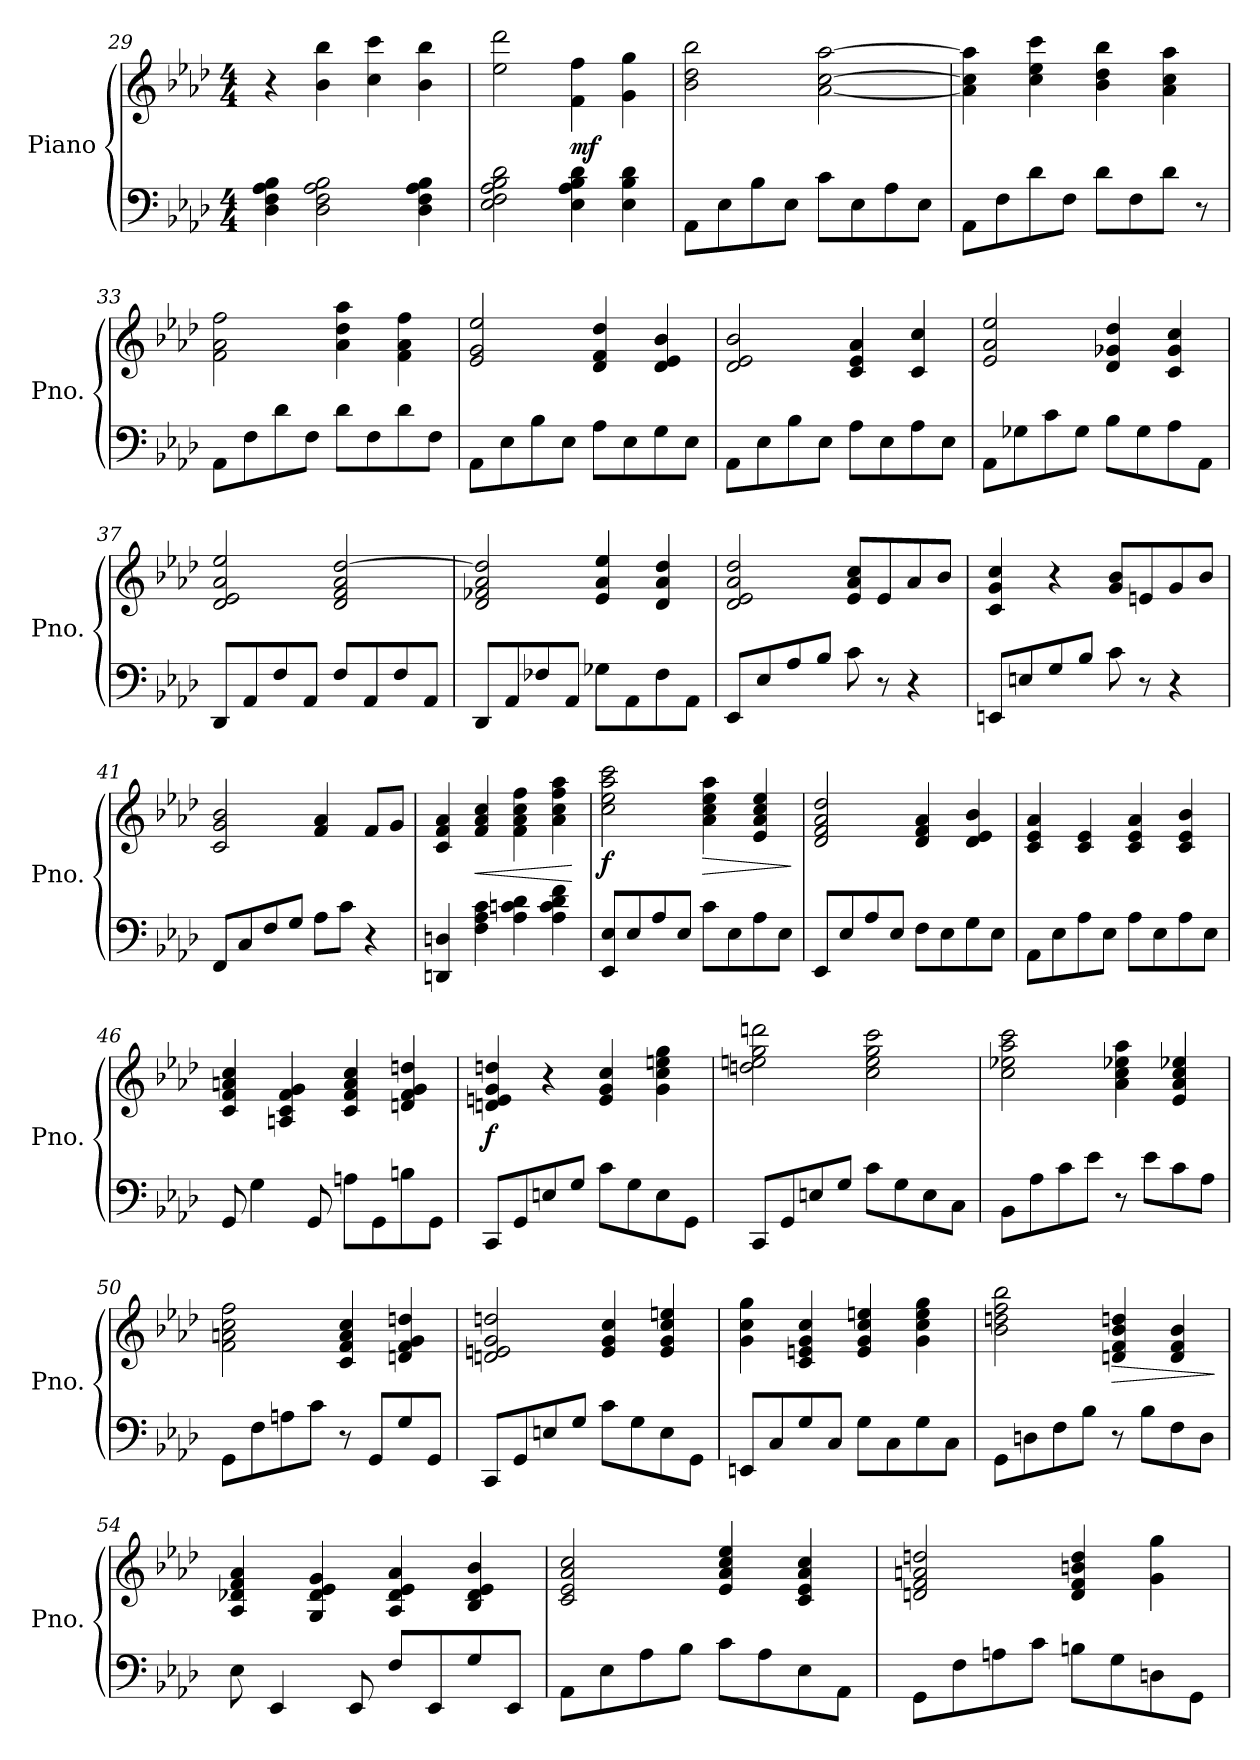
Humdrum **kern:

**kern	**kern	**dynam
*part1	*part1	*part1
*staff2	*staff1	*staff1/2
*I"Piano	*	*
*I'Pno.	*	*
*clefF4	*clefG2	*
*k[b-e-a-d-]	*k[b-e-a-d-]	*
*M4/4	*M4/4	*
=29	=29	=29
4D-\ 4F\ 4A-\ 4B-\	4r	.
2D-\ 2F\ 2A-\ 2B-\	4b-\ 4bb-\	.
.	4cc\ 4ccc\	.
4D-\ 4F\ 4A-\ 4B-\	4b-\ 4bb-\	.
=30	=30	=30
2E-\ 2F\ 2A-\ 2B-\ 2d-\	2ee-\ 2ddd-\	.
!	!	!LO:DY:b
4E-\ 4A-\ 4B-\ 4d-\	4f\ 4ff\	mf
4E-\ 4B-\ 4d-\	4g\ 4gg\	.
=31	=31	=31
8AA-\L	2b-\ 2dd-\ 2bb-\	.
8E-\	.	.
8B-\	.	.
8E-\J	.	.
8c\L	[2a-\ [2cc\ [2aa-\	.
8E-\	.	.
8A-\	.	.
8E-\J	.	.
=32	=32	=32
8AA-\L	4a-\] 4cc\] 4aa-\]	.
8F\	.	.
8d-\	4cc\ 4ee-\ 4ccc\	.
8F\J	.	.
8d-\L	4b-\ 4dd-\ 4bb-\	.
8F\	.	.
8d-\J	4a-\ 4cc\ 4aa-\	.
8r	.	.
=33	=33	=33
8AA-\L	2f\ 2a-\ 2ff\	.
8F\	.	.
8d-\	.	.
8F\J	.	.
8d-\L	4a-\ 4dd-\ 4aa-\	.
8F\	.	.
8d-\	4f\ 4a-\ 4ff\	.
8F\J	.	.
!!LO:LB:g=z
=34	=34	=34
8AA-\L	2e-/ 2g/ 2ee-/	.
8E-\	.	.
8B-\	.	.
8E-\J	.	.
8A-\L	4d-/ 4f/ 4dd-/	.
8E-\	.	.
8G\	4d-/ 4e-/ 4b-/	.
8E-\J	.	.
=35	=35	=35
8AA-\L	2d-/ 2e-/ 2b-/	.
8E-\	.	.
8B-\	.	.
8E-\J	.	.
8A-\L	4c/ 4e-/ 4a-/	.
8E-\	.	.
8A-\	4c/ 4cc/	.
8E-\J	.	.
=36	=36	=36
8AA-\L	2e-/ 2a-/ 2ee-/	.
8G-X\	.	.
8c\	.	.
8G-\J	.	.
8B-\L	4d-/ 4g-X/ 4dd-/	.
8G-\	.	.
8A-\	4c/ 4g-/ 4cc/	.
8AA-\J	.	.
=37	=37	=37
8DD-/L	2d-/ 2e-/ 2a-/ 2ee-/	.
8AA-/	.	.
8F/	.	.
8AA-/J	.	.
8F/L	2d-/ 2f/ 2a-/ [2dd-/	.
8AA-/	.	.
8F/	.	.
8AA-/J	.	.
=38	=38	=38
8DD-/L	2d-/ 2f-X/ 2a-/ 2dd-/]	.
8AA-/	.	.
8F-X/	.	.
8AA-/J	.	.
8G-X\L	4e-/ 4a-/ 4ee-/	.
8AA-\	.	.
8F-\	4d-/ 4a-/ 4dd-/	.
8AA-\J	.	.
!!LO:LB:g=z
=39	=39	=39
8EE-/L	2d-/ 2e-/ 2a-/ 2dd-/	.
8E-/	.	.
8A-/	.	.
8B-/J	.	.
8c\	8e-/ 8a-/ 8cc/L	.
8r	8e-/	.
4r	8a-/	.
.	8b-/J	.
=40	=40	=40
8EEn/L	4c/ 4g/ 4cc/	.
8En/	.	.
8G/	4r	.
8B-/J	.	.
8c\	8g/ 8b-/L	.
8r	8en/	.
4r	8g/	.
.	8b-/J	.
=41	=41	=41
8FF/L	2c/ 2g/ 2b-/	.
8C/	.	.
8F/	.	.
8G/J	.	.
8A-\L	4f/ 4a-/	.
8c\J	.	.
4r	8f/L	.
.	8g/J	.
=42	=42	=42
4DDn/ 4Dn/	4c/ 4f/ 4a-/	.
!	!	!LO:HP:b
4F\ 4A-\ 4c\	4f/ 4a-/ 4cc/	<
4A-\ 4cn\ 4d-\	4f\ 4a-\ 4cc\ 4ff\	.
4A-\ 4c\ 4d-\ 4f\	4a-\ 4cc\ 4ff\ 4aa-\	.
.	.	[
=43	=43	=43
!	!	!LO:DY:b
8EE-/ 8E-/L	2cc\ 2ee-\ 2aa-\ 2ccc\	f
8E-/	.	.
8A-/	.	.
8E-/J	.	.
!	!	!LO:HP:b
8c\L	4a-\ 4cc\ 4ee-\ 4aa-\	>
8E-\	.	.
8A-\	4e-/ 4a-/ 4cc/ 4ee-/	.
8E-\J	.	.
.	.	]
!!LO:LB:g=z
=44	=44	=44
8EE-/L	2d-/ 2f/ 2a-/ 2dd-/	.
8E-/	.	.
8A-/	.	.
8E-/J	.	.
8F\L	4d-/ 4f/ 4a-/	.
8E-\	.	.
8G\	4d-/ 4e-/ 4b-/	.
8E-\J	.	.
=45	=45	=45
8AA-\L	4c/ 4e-/ 4a-/	.
8E-\	.	.
8A-\	4c/ 4e-/	.
8E-\J	.	.
8A-\L	4c/ 4e-/ 4a-/	.
8E-\	.	.
8A-\	4c/ 4e-/ 4b-/	.
8E-\J	.	.
=46	=46	=46
8GG/	4c/ 4f/ 4an/ 4cc/	.
4G\	.	.
.	4An/ 4c/ 4f/ 4g/	.
8GG/	.	.
8An\L	4c/ 4f/ 4a/ 4cc/	.
8GG\	.	.
8Bn\	4dn/ 4f/ 4g/ 4ddn/	.
8GG\J	.	.
=47	=47	=47
!	!	!LO:DY:b
8CC/L	4dn/ 4en/ 4g/ 4ddn/	f
8GG/	.	.
8En/	4r	.
8G/J	.	.
8c\L	4e/ 4g/ 4cc/	.
8G\	.	.
8E\	4g\ 4cc\ 4een\ 4gg\	.
8GG\J	.	.
!!LO:LB:g=z
=48	=48	=48
8CC/L	2ddn\ 2een\ 2gg\ 2dddn\	.
8GG/	.	.
8En/	.	.
8G/J	.	.
8c\L	2cc\ 2ee\ 2gg\ 2ccc\	.
8G\	.	.
8E\	.	.
8C\J	.	.
=49	=49	=49
8BB-\L	2cc\ 2ee-X\ 2aa-\ 2ccc\	.
8A-\	.	.
8c\	.	.
8e-\J	.	.
8r	4a-\ 4cc\ 4ee-X\ 4aa-\	.
8e-\L	.	.
8c\	4e-/ 4a-/ 4cc/ 4ee-X/	.
8A-\J	.	.
=50	=50	=50
8GG\L	2f\ 2an\ 2cc\ 2ff\	.
8F\	.	.
8An\	.	.
8c\J	.	.
8r	4c/ 4f/ 4a/ 4cc/	.
8GG/L	.	.
8G/	4dn/ 4f/ 4g/ 4ddn/	.
8GG/J	.	.
=51	=51	=51
8CC/L	2dn/ 2en/ 2g/ 2ddn/	.
8GG/	.	.
8En/	.	.
8G/J	.	.
8c\L	4e/ 4g/ 4cc/	.
8G\	.	.
8E\	4e/ 4g/ 4cc/ 4een/	.
8GG\J	.	.
!!LO:PB:g=z
=52	=52	=52
8EEn/L	4g\ 4cc\ 4gg\	.
8C/	.	.
8G/	4c/ 4en/ 4g/ 4cc/	.
8C/J	.	.
8G\L	4e/ 4g/ 4cc/ 4een/	.
8C\	.	.
8G\	4g\ 4cc\ 4ee\ 4gg\	.
8C\J	.	.
=53	=53	=53
8GG\L	2b-\ 2ddn\ 2ff\ 2bb-\	.
8Dn\	.	.
8F\	.	.
8B-\J	.	.
!	!	!LO:HP:b
8r	4dn/ 4f/ 4b-/ 4ddn/	>
8B-\L	.	.
8F\	4d/ 4f/ 4b-/	.
8D\J	.	.
.	.	]
=54	=54	=54
8E-\	4A-/ 4d-X/ 4f/ 4a-/	.
4EE-/	.	.
.	4G/ 4d-/ 4e-/ 4g/	.
8EE-/	.	.
8F/L	4A-/ 4d-/ 4e-/ 4a-/	.
8EE-/	.	.
8G/	4B-/ 4d-/ 4e-/ 4b-/	.
8EE-/J	.	.
=55	=55	=55
8AA-\L	2c/ 2e-/ 2a-/ 2cc/	.
8E-\	.	.
8A-\	.	.
8B-\J	.	.
8c\L	4e-/ 4a-/ 4cc/ 4ee-/	.
8A-\	.	.
8E-\	4c/ 4e-/ 4a-/ 4cc/	.
8AA-\J	.	.
=56	=56	=56
8GG\L	2dn/ 2f/ 2an/ 2ddn/	.
8F\	.	.
8An\	.	.
8c\J	.	.
8Bn\L	4d/ 4f/ 4bn/ 4dd/	.
8G\	.	.
8Dn\	4g\ 4gg\	.
8GG\J	.	.
=	=	=
*-	*-	*-
